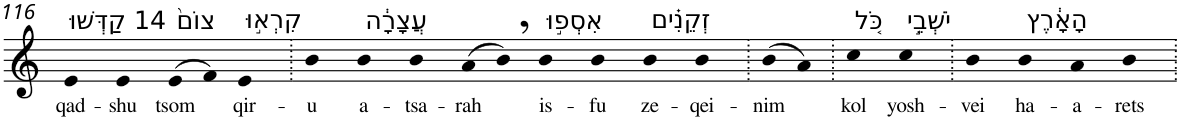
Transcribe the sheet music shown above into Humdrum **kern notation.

**kern	**text
*part1	*part1
*staff1	*staff1
*I"Piano	*
*I'Pno	*
!!LO:PB:g=z
*clefG2	*
*k[]	*
=116	=116
!LO:TX:a:t=14 קַדְּשׁוּ	!
!	!LO:LY:b
4e	qad-
!	!LO:LY:b
4e	-shu
!LO:TX:a:t=צוֹם֙	!
!	!LO:LY:b
(>8e	tsom
8f)	.
!LO:TX:a:t=קִרְא֣וּ	!
!	!LO:LY:b
4e	qir-
=117.	=117.
!	!LO:LY:b
4b	-u
!LO:TX:a:t=עֲצָרָ֔ה	!
!	!LO:LY:b
4b	a-
!	!LO:LY:b
4b	-tsa-
!	!LO:LY:b
(>8a	-rah
8b,)	.
!LO:TX:a:t=אִסְפ֣וּ	!
!	!LO:LY:b
4b	is-
!	!LO:LY:b
4b	-fu
!LO:TX:a:t=זְקֵנִ֗ים	!
!	!LO:LY:b
4b	ze-
!	!LO:LY:b
4b	-qei-
=118.	=118.
!	!LO:LY:b
(>8b	-nim
8a)	.
=119.	=119.
!LO:TX:a:t=כֹּ֚ל	!
!	!LO:LY:b
4cc	kol
!LO:TX:a:t=יֹשְׁבֵ֣י	!
!	!LO:LY:b
4cc	yosh-
=120.	=120.
!	!LO:LY:b
4b	-vei
!LO:TX:a:t=הָאָ֔רֶץ	!
!	!LO:LY:b
4b	ha-
!	!LO:LY:b
4a	-a-
!	!LO:LY:b
4b	-rets
=.	=.
*-	*-
